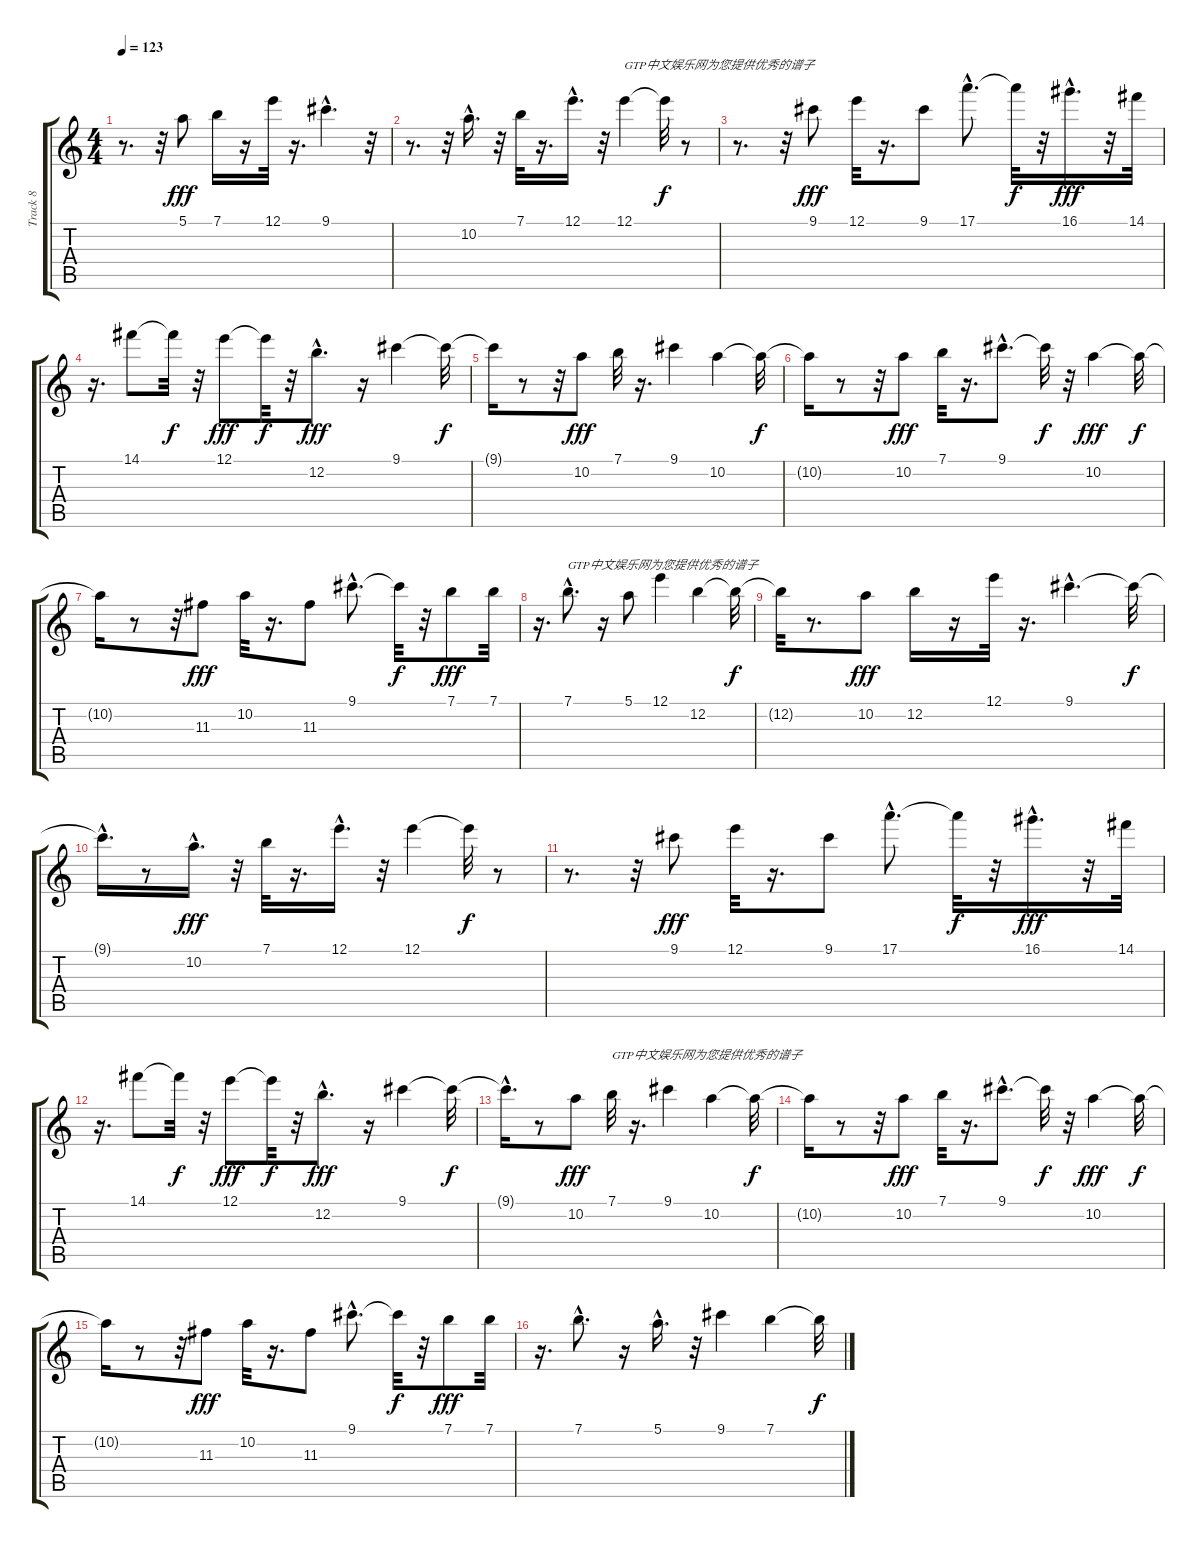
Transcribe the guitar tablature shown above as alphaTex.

\track ("Track 8" "Track 8") {instrument overdrivenguitar}
\staff {score tabs}
\tuning (E4 B3 G3 D3 A2 E2) {hide}
\ts (4 4)
\tempo 123
\clef g2
\ks c
r.8{d dy fff instrument overdrivenguitar} r.32 5.1.8 7.1.16 r.16 12.1.32 r.16{d} 9.1{hac}.4{d} r.32 |
r.8{d} r.32 10.2{hac}.16{d} r.32 7.1.32 r.16{d} 12.1{hac}.16{d} r.32 12.1.4{txt "GTP中文娱乐网为您提供优秀的谱子"} 12.1{t}.32{dy f} r.8 |
r.8{d} r.32 9.1.8{dy fff} 12.1.32 r.16{d} 9.1.8 17.1{hac}.8{d} 17.1{t}.32{dy f} r.32 16.1{hac}.16{d dy fff} r.32 14.1.32 |
r.16{d} 14.1.8 14.1{t}.32{dy f} r.32 12.1.8{dy fff} 12.1{t}.32{dy f} r.32 12.2{hac}.8{d dy fff} r.16 9.1.4 9.1{t}.32{dy f} |
9.1{t}.16 r.8 r.32 10.2.8{dy fff} 7.1.32 r.16{d} 9.1.4 10.2.4 10.2{t}.32{dy f} |
10.2{t}.16 r.8 r.32 10.2.8{dy fff} 7.1.32 r.16{d} 9.1{hac}.8{d} 9.1{t}.32{dy f} r.32 10.2.4{dy fff} 10.2{t}.32{dy f} |
10.2{t}.16 r.8 r.32 11.3.8{dy fff} 10.2.32 r.16{d} 11.3.8 9.1{hac}.8{d} 9.1{t}.32{dy f} r.32 7.1.8{dy fff} 7.1.32 |
r.16{d} 7.1{hac}.8{d txt "GTP中文娱乐网为您提供优秀的谱子"} r.16 5.1.8 12.1.4 12.2.4 12.2{t}.32{dy f} |
12.2{t}.32 r.8{d} 10.2.8{dy fff} 12.2.16 r.16 12.1.32 r.16{d} 9.1{hac}.4{d} 9.1{t}.32{dy f} |
9.1{hac t}.16{d} r.8 10.2{hac}.16{d dy fff} r.32 7.1.32 r.16{d} 12.1{hac}.16{d} r.32 12.1.4 12.1{t}.32{dy f} r.8 |
r.8{d} r.32 9.1.8{dy fff} 12.1.32 r.16{d} 9.1.8 17.1{hac}.8{d} 17.1{t}.32{dy f} r.32 16.1{hac}.16{d dy fff} r.32 14.1.32 |
r.16{d} 14.1.8 14.1{t}.32{dy f} r.32 12.1.8{dy fff} 12.1{t}.32{dy f} r.32 12.2{hac}.8{d dy fff} r.16 9.1.4 9.1{t}.32{dy f} |
9.1{hac t}.16{d} r.8 10.2.8{dy fff} 7.1.32{txt "GTP中文娱乐网为您提供优秀的谱子"} r.16{d} 9.1.4 10.2.4 10.2{t}.32{dy f} |
10.2{t}.16 r.8 r.32 10.2.8{dy fff} 7.1.32 r.16{d} 9.1{hac}.8{d} 9.1{t}.32{dy f} r.32 10.2.4{dy fff} 10.2{t}.32{dy f} |
10.2{t}.16 r.8 r.32 11.3.8{dy fff} 10.2.32 r.16{d} 11.3.8 9.1{hac}.8{d} 9.1{t}.32{dy f} r.32 7.1.8{dy fff} 7.1.32 |
r.16{d} 7.1{hac}.8{d} r.16 5.1{hac}.16{d} r.32 9.1.4 7.1.4 7.1{t}.32{dy f}
